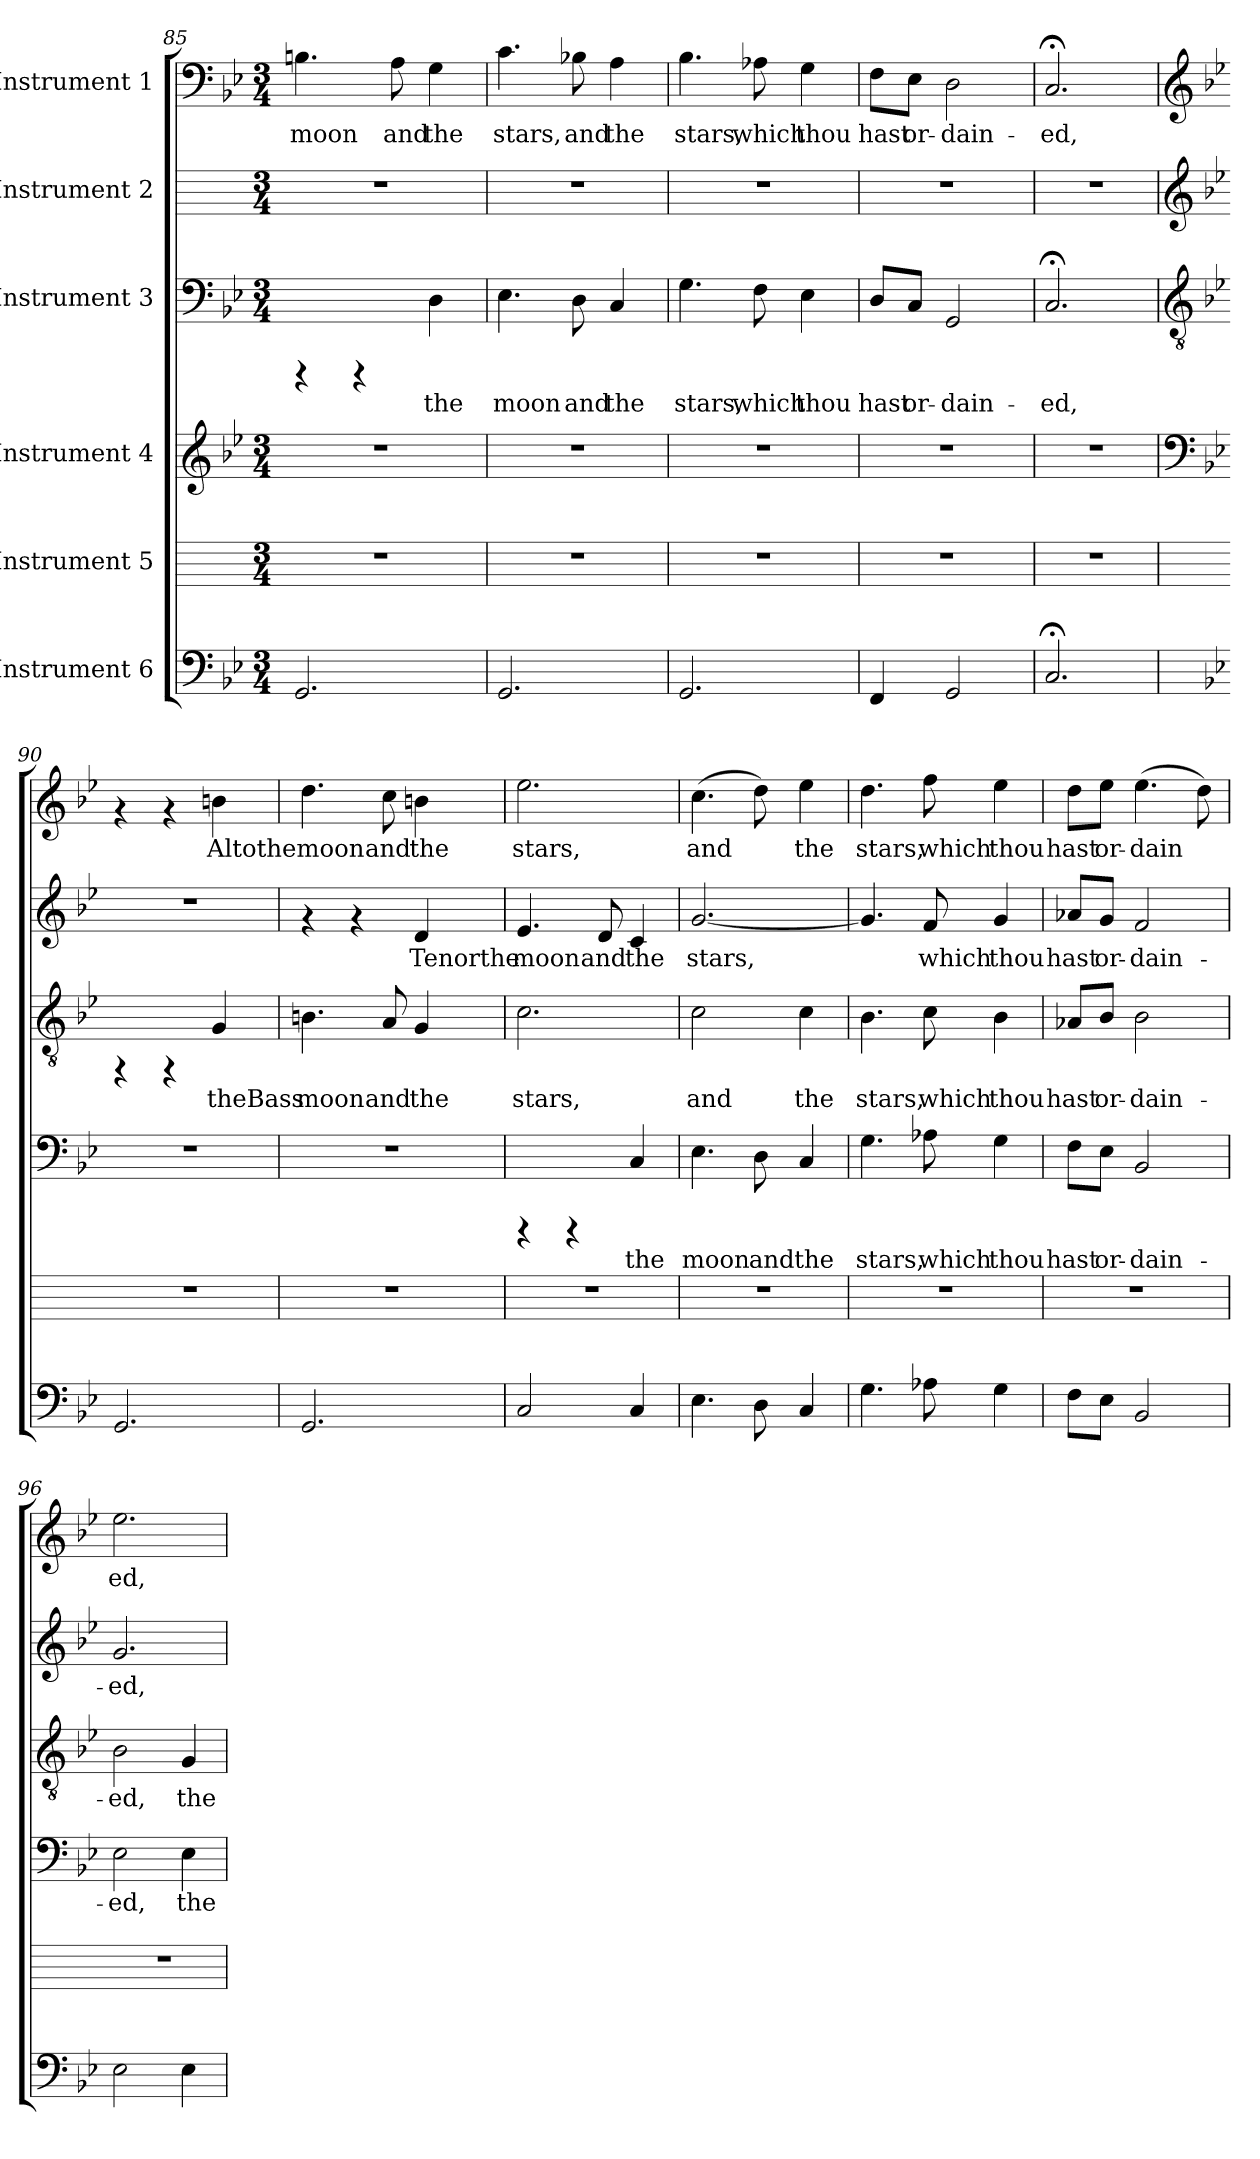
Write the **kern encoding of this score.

**kern	**text	**kern	**kern	**text	**kern	**text	**kern	**text	**kern	**text
*part6	*part6	*part5	*part4	*part4	*part3	*part3	*part2	*part2	*part1	*part1
*staff6	*staff6	*staff5	*staff4	*staff4	*staff3	*staff3	*staff2	*staff2	*staff1	*staff1
*I"Instrument 6	*	*I"Instrument 5	*I"Instrument 4	*	*I"Instrument 3	*	*I"Instrument 2	*	*I"Instrument 1	*
*clefF4	*	*	*clefG2	*	*clefF4	*	*	*	*clefF4	*
*k[b-e-]	*	*k[]	*k[b-e-]	*	*k[b-e-]	*	*k[]	*	*k[b-e-]	*
*B-:	*	*C:	*B-:	*	*B-:	*	*C:	*	*B-:	*
*M3/4	*	*M3/4	*M3/4	*	*M3/4	*	*M3/4	*	*M3/4	*
=85	=85	=85	=85	=85	=85	=85	=85	=85	=85	=85
!	!LO:LY:a:cj	!	!	!	!	!	!	!	!	!LO:LY:b:cj
2.GG/	.	2.r	2.r	.	4rCCC	.	2.r	.	4.Bn\	moon
.	.	.	.	.	4rCCC	.	.	.	.	.
!	!	!	!	!	!	!	!	!	!	!LO:LY:b:cj
.	.	.	.	.	.	.	.	.	8A\	and
!	!	!	!	!	!	!LO:LY:b:cj	!	!	!	!LO:LY:b:cj
.	.	.	.	.	4D\	the	.	.	4G\	the
=86	=86	=86	=86	=86	=86	=86	=86	=86	=86	=86
!	!LO:LY:a:cj	!	!	!	!	!LO:LY:b:cj	!	!	!	!LO:LY:b:cj
2.GG/	.	2.r	2.r	.	4.E-\	moon	2.r	.	4.c\	stars,
!	!	!	!	!	!	!LO:LY:b:cj	!	!	!	!LO:LY:b:cj
.	.	.	.	.	8D\	and	.	.	8B-X\	and
!	!	!	!	!	!	!LO:LY:b:cj	!	!	!	!LO:LY:b:cj
.	.	.	.	.	4C/	the	.	.	4A\	the
=87	=87	=87	=87	=87	=87	=87	=87	=87	=87	=87
!	!LO:LY:a:cj	!	!	!	!	!LO:LY:b:cj	!	!	!	!LO:LY:b:cj
2.GG/	.	2.r	2.r	.	4.G\	stars,	2.r	.	4.B-\	stars,
!	!	!	!	!	!	!LO:LY:b:cj	!	!	!	!LO:LY:b:cj
.	.	.	.	.	8F\	which	.	.	8A-X\	which
!	!	!	!	!	!	!LO:LY:b:cj	!	!	!	!LO:LY:b:cj
.	.	.	.	.	4E-\	thou	.	.	4G\	thou
=88	=88	=88	=88	=88	=88	=88	=88	=88	=88	=88
!	!LO:LY:a:cj	!	!	!	!	!LO:LY:b:cj	!	!	!	!LO:LY:b:cj
4FF/	.	2.r	2.r	.	8D/L	hast	2.r	.	8F\L	hast
!	!	!	!	!	!	!LO:LY:b:cj	!	!	!	!LO:LY:b:cj
.	.	.	.	.	8C/J	or-	.	.	8E-\J	or-
!	!LO:LY:a:cj	!	!	!	!	!LO:LY:b:cj	!	!	!	!LO:LY:b:cj
2GG/	.	.	.	.	2GG/	-dain-	.	.	2D\	-dain-
=89	=89	=89	=89	=89	=89	=89	=89	=89	=89	=89
!	!LO:LY:a:cj	!	!	!	!	!LO:LY:b:cj	!	!	!	!LO:LY:b:cj
2.C;</	.	2.r	2.r	.	2.C;</	-ed,	2.r	.	2.C;</	-ed,
!!LO:PB:g=z
=90	=90	=90	=90	=90	=90	=90	=90	=90	=90	=90
*	*	*	*clefF4	*	*clefGv2	*	*clefG2	*	*clefG2	*
*	*	*	*	*	*	*	*k[b-e-]	*	*	*
*	*	*	*	*	*	*	*B-:	*	*	*
!	!LO:LY:a:cj	!	!	!	!	!	!	!	!	!
2.GG/	.	2.r	2.r	.	4rFF	.	2.r	.	4rf	.
.	.	.	.	.	4rFF	.	.	.	4rf	.
!	!	!	!	!	!	!LO:LY:b:cj	!	!	!	!LO:LY:b:cj
.	.	.	.	.	4G/	theBass	.	.	4bn\	Altothe
=91	=91	=91	=91	=91	=91	=91	=91	=91	=91	=91
!	!LO:LY:a:cj	!	!	!	!	!LO:LY:b:cj	!	!	!	!LO:LY:b:cj
2.GG/	.	2.r	2.r	.	4.Bn\	moon	4rf	.	4.dd\	moon
.	.	.	.	.	.	.	4rf	.	.	.
!	!	!	!	!	!	!LO:LY:b:cj	!	!	!	!LO:LY:b:cj
.	.	.	.	.	8A/	and	.	.	8cc\	and
!	!	!	!	!	!	!LO:LY:b:cj	!	!LO:LY:b:rj	!	!LO:LY:b:cj
.	.	.	.	.	4G/	the	4d/	Tenorthe	4bn\	the
=92	=92	=92	=92	=92	=92	=92	=92	=92	=92	=92
!	!LO:LY:a:cj	!	!	!	!	!LO:LY:b:cj	!	!LO:LY:b:rj	!	!LO:LY:b:cj
2C/	.	2.r	4rCCC	.	2.c\	stars,	4.e-/	moon	2.ee-\	stars,
.	.	.	4rCCC	.	.	.	.	.	.	.
!	!	!	!	!	!	!	!	!LO:LY:b:rj	!	!
.	.	.	.	.	.	.	8d/	and	.	.
!	!LO:LY:a:cj	!	!	!LO:LY:b:cj	!	!	!	!LO:LY:b:rj	!	!
4C/	.	.	4C/	the	.	.	4c/	the	.	.
=93	=93	=93	=93	=93	=93	=93	=93	=93	=93	=93
!	!LO:LY:a:cj	!	!	!LO:LY:b:cj	!	!LO:LY:b:cj	!	!LO:LY:b:rj	!	!LO:LY:b:cj
4.E-\	.	2.r	4.E-\	moon	2c\	and	[<2.g/	stars,	(>4.cc\	and
!	!LO:LY:a:cj	!	!	!LO:LY:b:cj	!	!	!	!	!	!LO:LY:b:cj
8D\	.	.	8D\	and	.	.	.	.	8dd\)	.
!	!LO:LY:a:cj	!	!	!LO:LY:b:cj	!	!LO:LY:b:cj	!	!	!	!LO:LY:b:cj
4C/	.	.	4C/	the	4c\	the	.	.	4ee-\	the
=94	=94	=94	=94	=94	=94	=94	=94	=94	=94	=94
!	!LO:LY:a:cj	!	!	!LO:LY:b:cj	!	!LO:LY:b:cj	!	!LO:LY:b:rj	!	!LO:LY:b:cj
4.G\	.	2.r	4.G\	stars,	4.B-\	stars,	4.g/]	.	4.dd\	stars,
!	!LO:LY:a:cj	!	!	!LO:LY:b:cj	!	!LO:LY:b:cj	!	!LO:LY:b:rj	!	!LO:LY:b:cj
8A-X\	.	.	8A-X\	which	8c\	which	8f/	which	8ff\	which
!	!LO:LY:a:cj	!	!	!LO:LY:b:cj	!	!LO:LY:b:cj	!	!LO:LY:b:rj	!	!LO:LY:b:cj
4G\	.	.	4G\	thou	4B-\	thou	4g/	thou	4ee-\	thou
=95	=95	=95	=95	=95	=95	=95	=95	=95	=95	=95
!	!LO:LY:a:cj	!	!	!LO:LY:b:cj	!	!LO:LY:b:cj	!	!LO:LY:b:rj	!	!LO:LY:b:cj
8F\L	.	2.r	8F\L	hast	8A-X/L	hast	8a-X/L	hast	8dd\L	hast
!	!LO:LY:a:cj	!	!	!LO:LY:b:cj	!	!LO:LY:b:cj	!	!LO:LY:b:rj	!	!LO:LY:b:cj
8E-\J	.	.	8E-\J	or-	8B-/J	or-	8g/J	or-	8ee-\J	or-
!	!LO:LY:a:cj	!	!	!LO:LY:b:cj	!	!LO:LY:b:cj	!	!LO:LY:b:rj	!	!LO:LY:b:cj
2BB-/	.	.	2BB-/	-dain-	2B-\	-dain-	2f/	-dain-	(>4.ee-\	-dain-
!	!	!	!	!	!	!	!	!	!	!LO:LY:b:cj
.	.	.	.	.	.	.	.	.	8dd\)	--
!!LO:LB:g=z
=96	=96	=96	=96	=96	=96	=96	=96	=96	=96	=96
!	!LO:LY:a:cj	!	!	!LO:LY:b:cj	!	!LO:LY:b:cj	!	!LO:LY:b:rj	!	!LO:LY:b:cj
2E-\	.	2.r	2E-\	-ed,	2B-\	-ed,	2.g/	-ed,	2.ee-\	-ed,
!	!LO:LY:a:cj	!	!	!LO:LY:b:cj	!	!LO:LY:b:cj	!	!	!	!
4E-\	.	.	4E-\	the	4G/	the	.	.	.	.
=	=	=	=	=	=	=	=	=	=	=
*-	*-	*-	*-	*-	*-	*-	*-	*-	*-	*-
